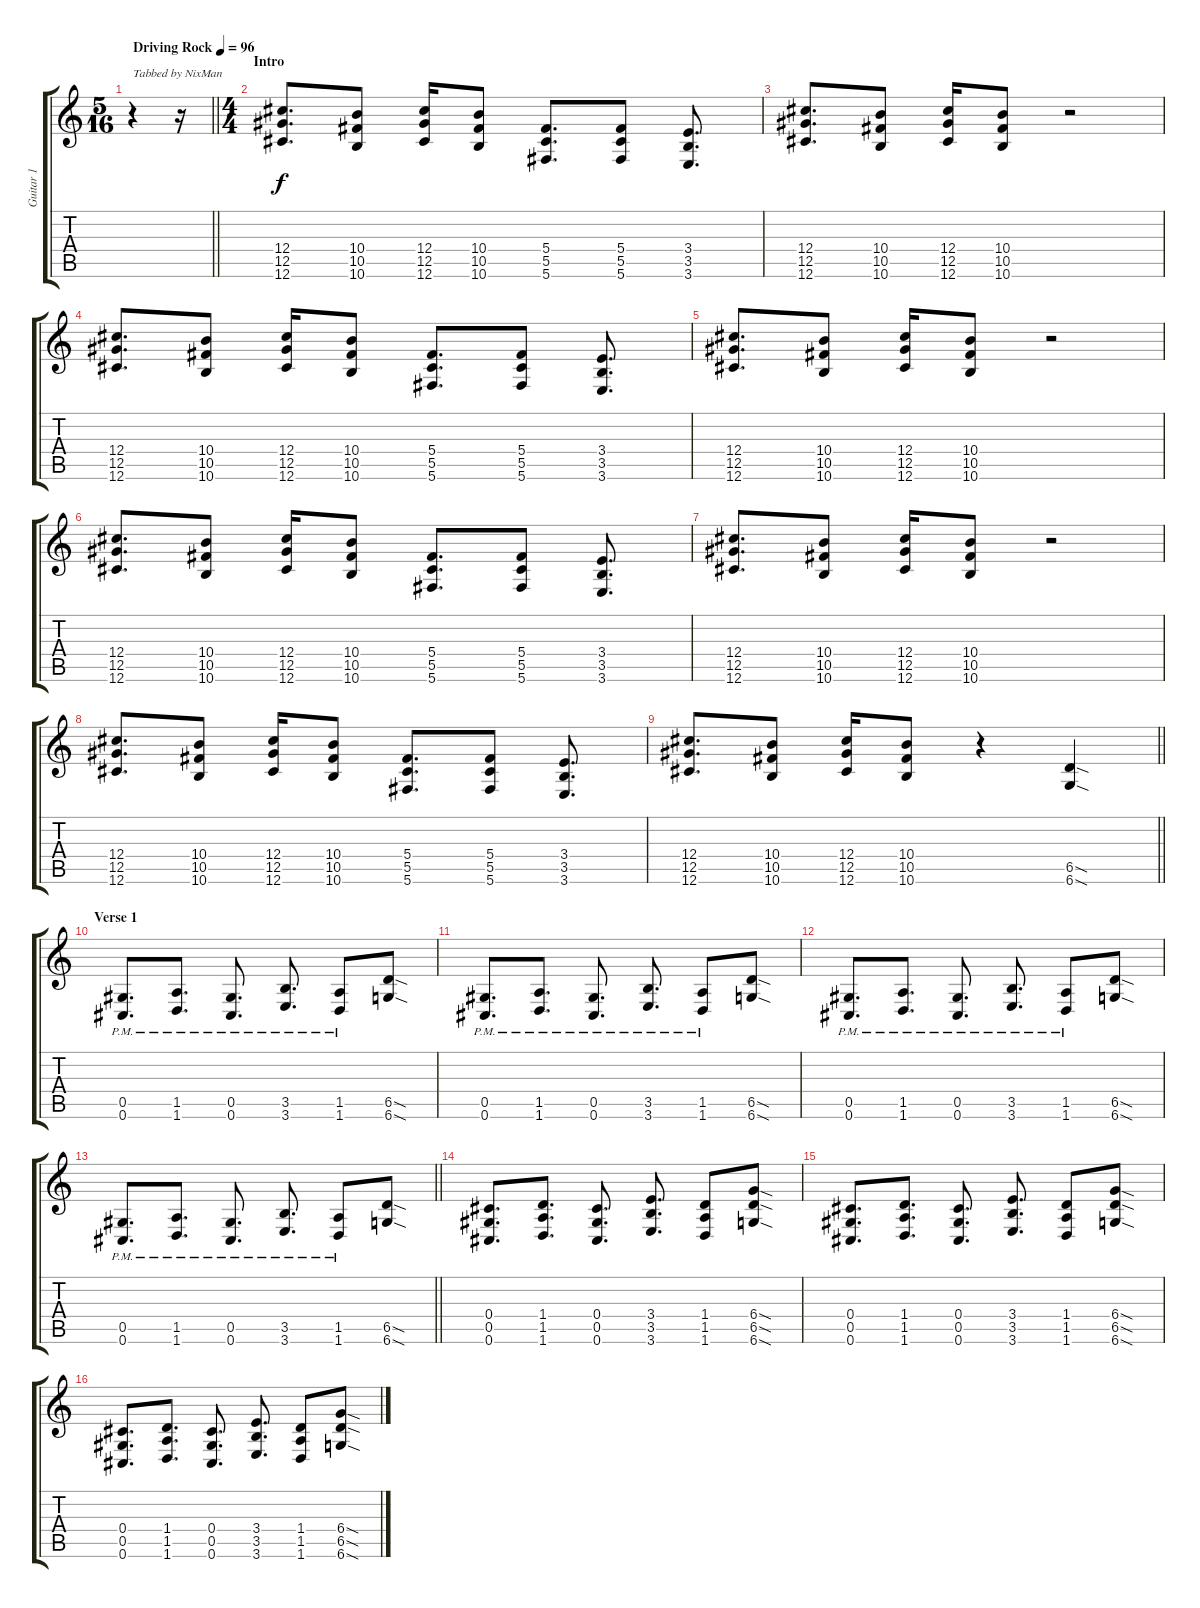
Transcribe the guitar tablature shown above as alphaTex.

\track ("Guitar 1" "Guitar 1") {instrument distortionguitar}
\staff {score tabs}
\tuning (Eb4 Bb3 Gb3 Db3 Ab2 Db2) {hide}
\ts (5 16)
\tempo (96 "Driving Rock")
\clef g2
\barLineRight lightlight
\ks c
r.4{txt "Tabbed by NixMan" dy f instrument distortionguitar} r.16 |
\ts (4 4)
\section ("" "Intro")
(12.4 12.5 12.6).8{d} (10.4 10.5 10.6).8 (12.4 12.5 12.6).16 (10.4 10.5 10.6).8 (5.4 5.5 5.6).8{d} (5.4 5.5 5.6).8 (3.4 3.5 3.6).8{d} |
(12.4 12.5 12.6).8{d} (10.4 10.5 10.6).8 (12.4 12.5 12.6).16 (10.4 10.5 10.6).8 r.2 |
(12.4 12.5 12.6).8{d} (10.4 10.5 10.6).8 (12.4 12.5 12.6).16 (10.4 10.5 10.6).8 (5.4 5.5 5.6).8{d} (5.4 5.5 5.6).8 (3.4 3.5 3.6).8{d} |
(12.4 12.5 12.6).8{d} (10.4 10.5 10.6).8 (12.4 12.5 12.6).16 (10.4 10.5 10.6).8 r.2 |
(12.4 12.5 12.6).8{d} (10.4 10.5 10.6).8 (12.4 12.5 12.6).16 (10.4 10.5 10.6).8 (5.4 5.5 5.6).8{d} (5.4 5.5 5.6).8 (3.4 3.5 3.6).8{d} |
(12.4 12.5 12.6).8{d} (10.4 10.5 10.6).8 (12.4 12.5 12.6).16 (10.4 10.5 10.6).8 r.2 |
(12.4 12.5 12.6).8{d} (10.4 10.5 10.6).8 (12.4 12.5 12.6).16 (10.4 10.5 10.6).8 (5.4 5.5 5.6).8{d} (5.4 5.5 5.6).8 (3.4 3.5 3.6).8{d} |
\barLineRight lightlight
(12.4 12.5 12.6).8{d} (10.4 10.5 10.6).8 (12.4 12.5 12.6).16 (10.4 10.5 10.6).8 r.4 (6.5{sod} 6.6{sod}).4 |
\section ("" "Verse 1")
(0.5{pm} 0.6{pm}).8{d} (1.5{pm} 1.6{pm}).8{d} (0.5{pm} 0.6{pm}).8{d} (3.5{pm} 3.6{pm}).8{d} (1.5{pm} 1.6{pm}).8 (6.5{sod} 6.6{sod}).8 |
(0.5{pm} 0.6{pm}).8{d} (1.5{pm} 1.6{pm}).8{d} (0.5{pm} 0.6{pm}).8{d} (3.5{pm} 3.6{pm}).8{d} (1.5{pm} 1.6{pm}).8 (6.5{sod} 6.6{sod}).8 |
(0.5{pm} 0.6{pm}).8{d} (1.5{pm} 1.6{pm}).8{d} (0.5{pm} 0.6{pm}).8{d} (3.5{pm} 3.6{pm}).8{d} (1.5{pm} 1.6{pm}).8 (6.5{sod} 6.6{sod}).8 |
\barLineRight lightlight
(0.5{pm} 0.6{pm}).8{d} (1.5{pm} 1.6{pm}).8{d} (0.5{pm} 0.6{pm}).8{d} (3.5{pm} 3.6{pm}).8{d} (1.5{pm} 1.6{pm}).8 (6.5{sod} 6.6{sod}).8 |
\section ("" "")
(0.4 0.5 0.6).8{d} (1.4 1.5 1.6).8{d} (0.4 0.5 0.6).8{d} (3.4 3.5 3.6).8{d} (1.4 1.5 1.6).8 (6.4{sod} 6.5{sod} 6.6{sod}).8 |
(0.4 0.5 0.6).8{d} (1.4 1.5 1.6).8{d} (0.4 0.5 0.6).8{d} (3.4 3.5 3.6).8{d} (1.4 1.5 1.6).8 (6.4{sod} 6.5{sod} 6.6{sod}).8 |
(0.4 0.5 0.6).8{d} (1.4 1.5 1.6).8{d} (0.4 0.5 0.6).8{d} (3.4 3.5 3.6).8{d} (1.4 1.5 1.6).8 (6.4{sod} 6.5{sod} 6.6{sod}).8
